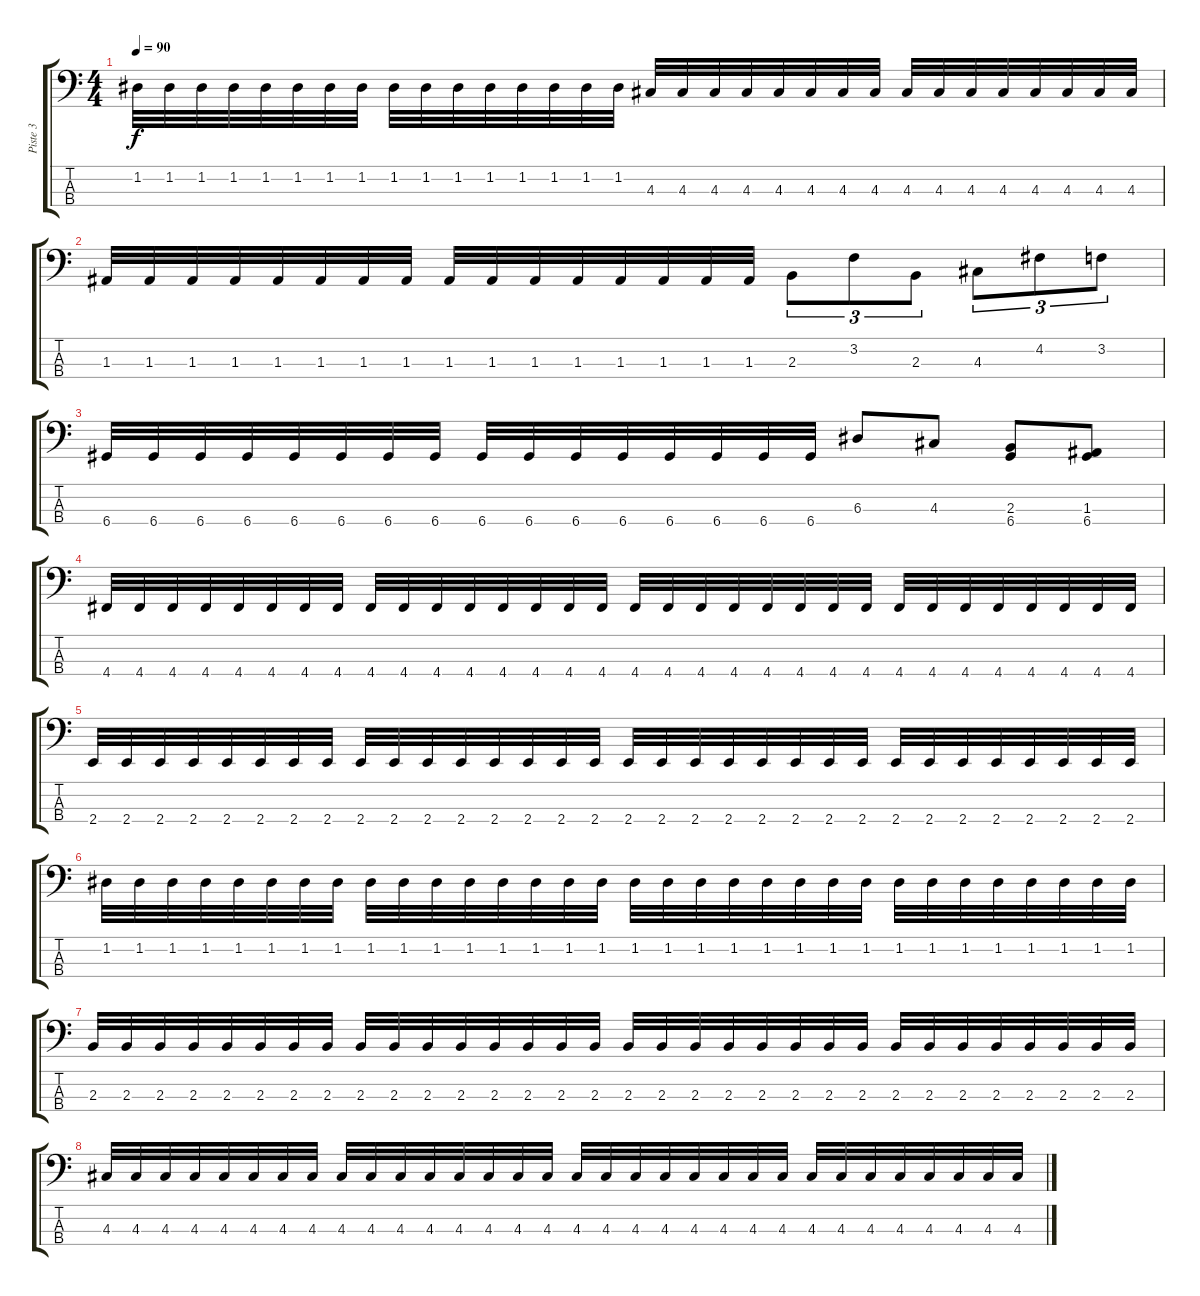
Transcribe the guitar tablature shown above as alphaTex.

\track ("Piste 3" "Piste 3") {instrument electricbassfinger}
\staff {score tabs}
\tuning (G2 D2 A1 D1) {hide}
\ts (4 4)
\tempo 90
\clef f4
\ks c
1.2.32{dy f} 1.2.32 1.2.32 1.2.32 1.2.32 1.2.32 1.2.32 1.2.32 1.2.32 1.2.32 1.2.32 1.2.32 1.2.32 1.2.32 1.2.32 1.2.32 4.3.32 4.3.32 4.3.32 4.3.32 4.3.32 4.3.32 4.3.32 4.3.32 4.3.32 4.3.32 4.3.32 4.3.32 4.3.32 4.3.32 4.3.32 4.3.32 |
1.3.32 1.3.32 1.3.32 1.3.32 1.3.32 1.3.32 1.3.32 1.3.32 1.3.32 1.3.32 1.3.32 1.3.32 1.3.32 1.3.32 1.3.32 1.3.32 2.3.8{tu (3 2)} 3.2.8{tu (3 2)} 2.3.8{tu (3 2)} 4.3.8{tu (3 2)} 4.2.8{tu (3 2)} 3.2.8{tu (3 2)} |
6.4.32 6.4.32 6.4.32 6.4.32 6.4.32 6.4.32 6.4.32 6.4.32 6.4.32 6.4.32 6.4.32 6.4.32 6.4.32 6.4.32 6.4.32 6.4.32 6.3.8 4.3.8 (2.3 6.4).8 (1.3 6.4).8 |
4.4.32 4.4.32 4.4.32 4.4.32 4.4.32 4.4.32 4.4.32 4.4.32 4.4.32 4.4.32 4.4.32 4.4.32 4.4.32 4.4.32 4.4.32 4.4.32 4.4.32 4.4.32 4.4.32 4.4.32 4.4.32 4.4.32 4.4.32 4.4.32 4.4.32 4.4.32 4.4.32 4.4.32 4.4.32 4.4.32 4.4.32 4.4.32 |
2.4.32 2.4.32 2.4.32 2.4.32 2.4.32 2.4.32 2.4.32 2.4.32 2.4.32 2.4.32 2.4.32 2.4.32 2.4.32 2.4.32 2.4.32 2.4.32 2.4.32 2.4.32 2.4.32 2.4.32 2.4.32 2.4.32 2.4.32 2.4.32 2.4.32 2.4.32 2.4.32 2.4.32 2.4.32 2.4.32 2.4.32 2.4.32 |
1.2.32 1.2.32 1.2.32 1.2.32 1.2.32 1.2.32 1.2.32 1.2.32 1.2.32 1.2.32 1.2.32 1.2.32 1.2.32 1.2.32 1.2.32 1.2.32 1.2.32 1.2.32 1.2.32 1.2.32 1.2.32 1.2.32 1.2.32 1.2.32 1.2.32 1.2.32 1.2.32 1.2.32 1.2.32 1.2.32 1.2.32 1.2.32 |
2.3.32 2.3.32 2.3.32 2.3.32 2.3.32 2.3.32 2.3.32 2.3.32 2.3.32 2.3.32 2.3.32 2.3.32 2.3.32 2.3.32 2.3.32 2.3.32 2.3.32 2.3.32 2.3.32 2.3.32 2.3.32 2.3.32 2.3.32 2.3.32 2.3.32 2.3.32 2.3.32 2.3.32 2.3.32 2.3.32 2.3.32 2.3.32 |
4.3.32 4.3.32 4.3.32 4.3.32 4.3.32 4.3.32 4.3.32 4.3.32 4.3.32 4.3.32 4.3.32 4.3.32 4.3.32 4.3.32 4.3.32 4.3.32 4.3.32 4.3.32 4.3.32 4.3.32 4.3.32 4.3.32 4.3.32 4.3.32 4.3.32 4.3.32 4.3.32 4.3.32 4.3.32 4.3.32 4.3.32 4.3.32
